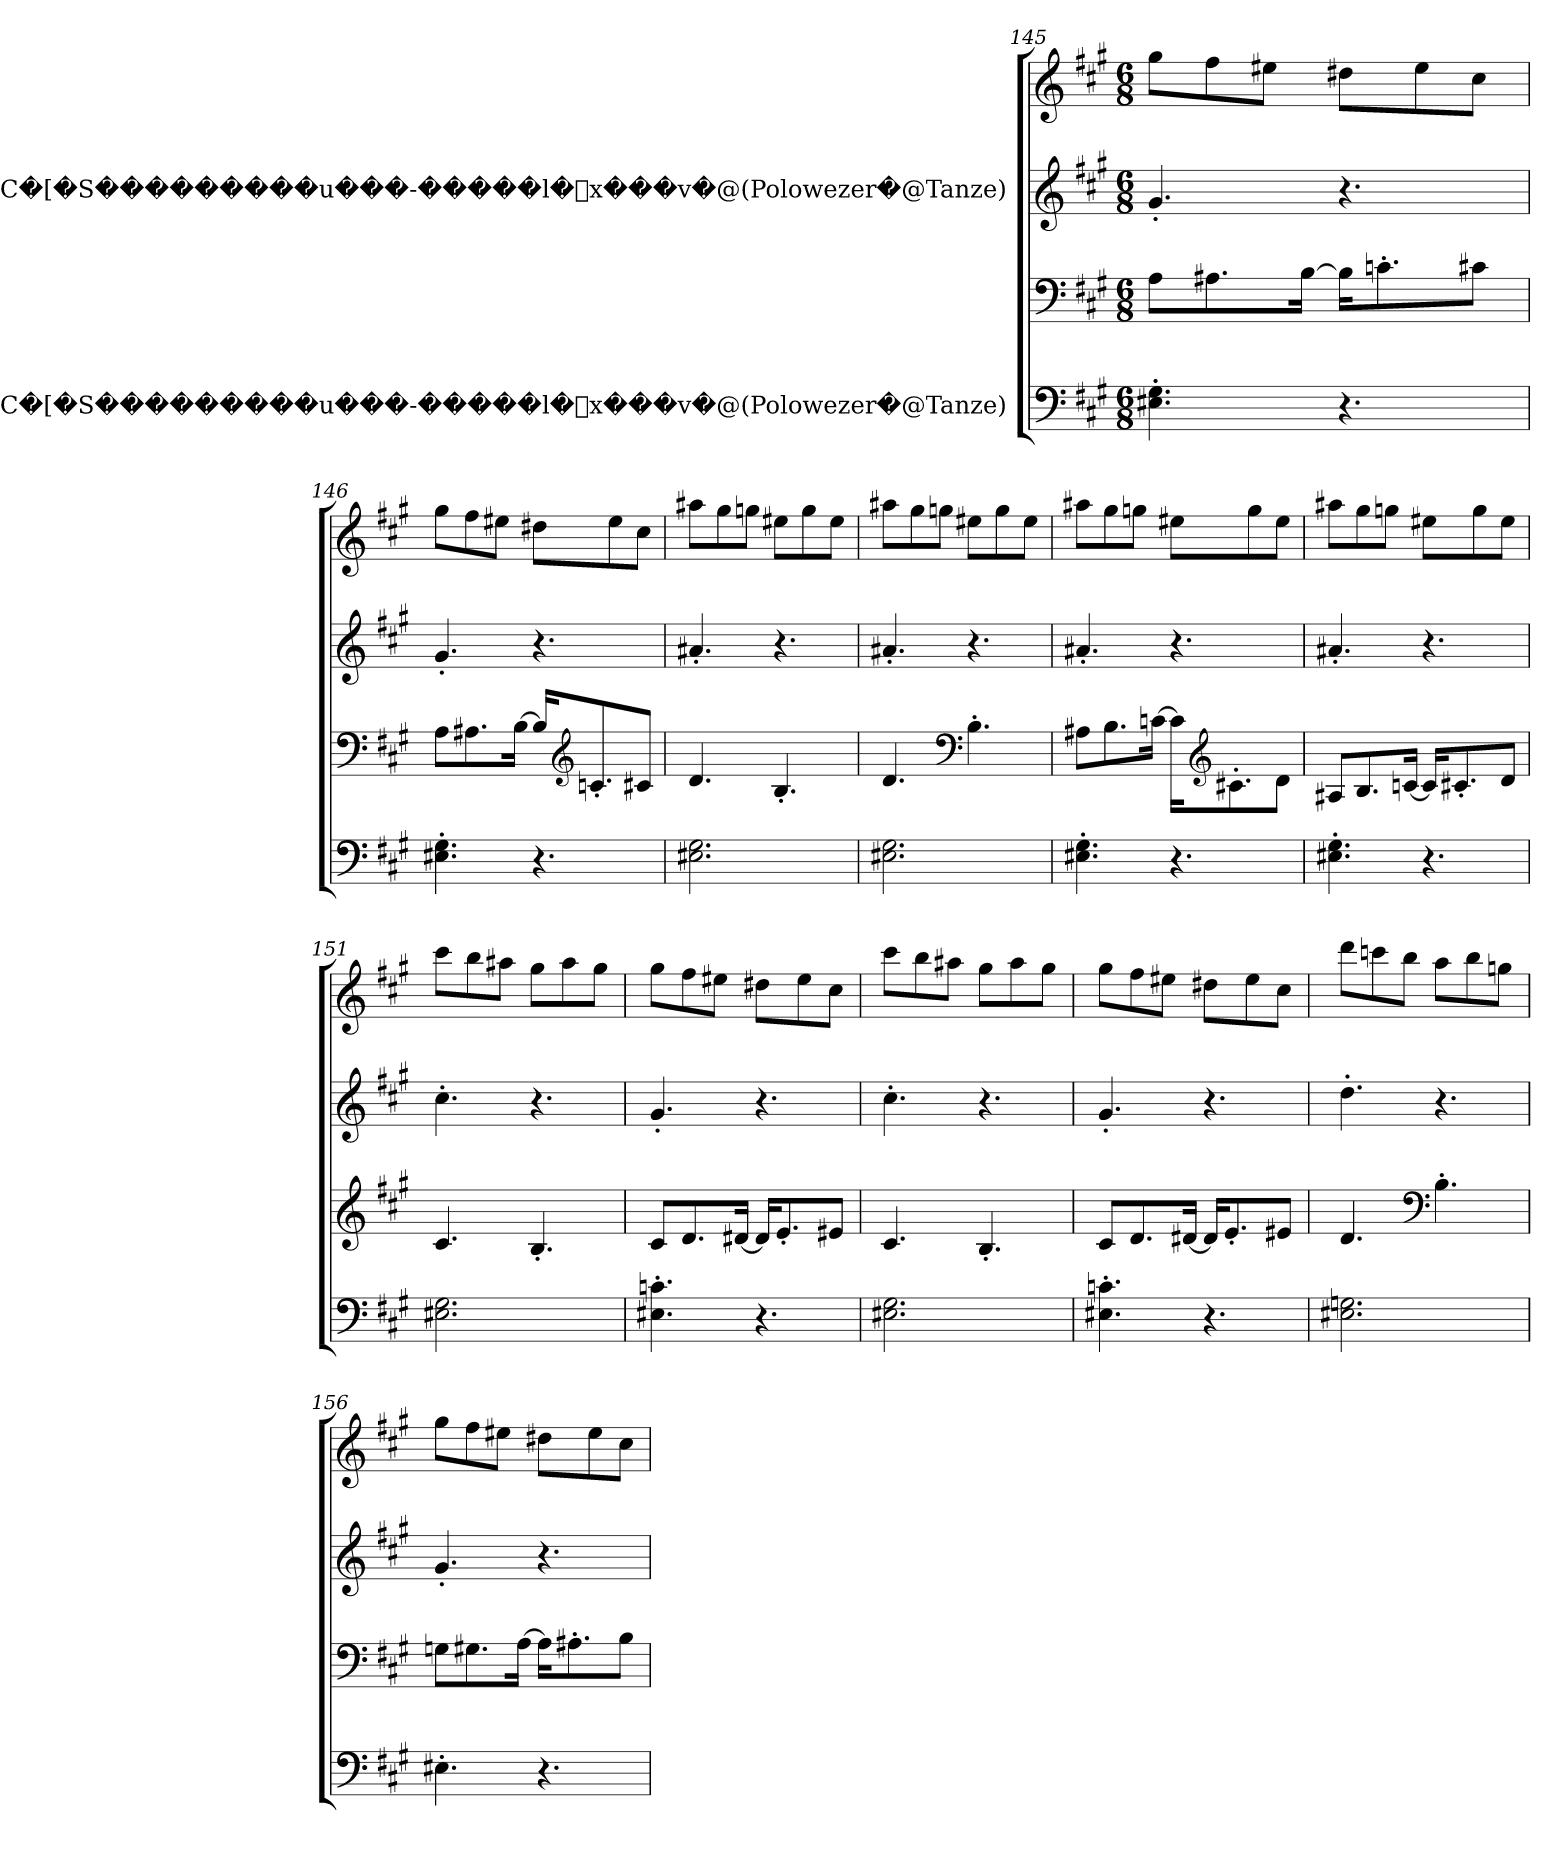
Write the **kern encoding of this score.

**kern	**kern	**kern	**kern
*part2	*part2	*part1	*part1
*staff4	*staff3	*staff2	*staff1
*I"钢琴, �C�[�S���������u���-�����l�ݗx���v�@(Polowezer�@Tanze)	*	*I"钢琴, �C�[�S���������u���-�����l�ݗx���v�@(Polowezer�@Tanze)	*
*clefF4	*clefF4	*clefG2	*clefG2
*k[f#c#g#]	*k[f#c#g#]	*k[f#c#g#]	*k[f#c#g#]
*M6/8	*M6/8	*M6/8	*M6/8
=145	=145	=145	=145
4.E#X\' 4.G#\'	8A\L	4.g#'/	8gg#\L
.	8.A#X\	.	8ff#\
.	.	.	8ee#X\J
.	[16B\Jk	.	.
4.r	16B\KL]	4.r	8dd#X\L
.	8.cn'\	.	.
.	.	.	8ee#\
.	8c#X\J	.	8cc#\J
!!LO:LB:g=z
=146	=146	=146	=146
4.E#X\' 4.G#\'	8A\L	4.g#'/	8gg#\L
.	8.A#X\	.	8ff#\
.	.	.	8ee#X\J
.	[16B\Jk	.	.
4.r	16B/KL]	4.r	8dd#X\L
*	*clefG2	*	*
.	8.cn'/	.	.
.	.	.	8ee#\
.	8c#X/J	.	8cc#\J
=147	=147	=147	=147
2.E#X\ 2.G#\	4.d/	4.a#X'/	8aa#X\L
.	.	.	8gg#\
.	.	.	8ggn\J
.	4.B'/	4.r	8ee#X\L
.	.	.	8gg\
.	.	.	8ee#\J
=148	=148	=148	=148
2.E#X\ 2.G#\	4.d/	4.a#X'/	8aa#X\L
.	.	.	8gg#\
.	.	.	8ggn\J
*	*clefF4	*	*
.	4.B'\	4.r	8ee#X\L
.	.	.	8gg\
.	.	.	8ee#\J
!!LO:LB:g=z
=149	=149	=149	=149
4.E#X\' 4.G#\'	8A#X\L	4.a#X'/	8aa#X\L
.	8.B\	.	8gg#\
.	.	.	8ggn\J
.	[16cn\Jk	.	.
4.r	16c\KL]	4.r	8ee#X\L
*	*clefG2	*	*
.	8.c#X'\	.	.
.	.	.	8gg\
.	8d\J	.	8ee#\J
=150	=150	=150	=150
4.E#X\' 4.G#\'	8A#X/L	4.a#X'/	8aa#X\L
.	8.B/	.	8gg#\
.	.	.	8ggn\J
.	[16cn/Jk	.	.
4.r	16c/KL]	4.r	8ee#X\L
.	8.c#X'/	.	.
.	.	.	8gg\
.	8d/J	.	8ee#\J
=151	=151	=151	=151
2.E#X\ 2.G#\	4.c#/	4.cc#'\	8ccc#\L
.	.	.	8bb\
.	.	.	8aa#X\J
.	4.B'/	4.r	8gg#\L
.	.	.	8aa#\
.	.	.	8gg#\J
=152	=152	=152	=152
4.E#X\' 4.cn\'	8c#/L	4.g#'/	8gg#\L
.	8.d/	.	8ff#\
.	.	.	8ee#X\J
.	[16d#X/Jk	.	.
4.r	16d#/KL]	4.r	8dd#X\L
.	8.e'/	.	.
.	.	.	8ee#\
.	8e#X/J	.	8cc#\J
!!LO:PB:g=z
=153	=153	=153	=153
2.E#X\ 2.G#\	4.c#/	4.cc#'\	8ccc#\L
.	.	.	8bb\
.	.	.	8aa#X\J
.	4.B'/	4.r	8gg#\L
.	.	.	8aa#\
.	.	.	8gg#\J
=154	=154	=154	=154
4.E#X\' 4.cn\'	8c#/L	4.g#'/	8gg#\L
.	8.d/	.	8ff#\
.	.	.	8ee#X\J
.	[16d#X/Jk	.	.
4.r	16d#/KL]	4.r	8dd#X\L
.	8.e'/	.	.
.	.	.	8ee#\
.	8e#X/J	.	8cc#\J
=155	=155	=155	=155
2.E#X\ 2.Gn\	4.d/	4.dd'\	8ddd\L
.	.	.	8cccn\
.	.	.	8bb\J
*	*clefF4	*	*
.	4.B'\	4.r	8aa\L
.	.	.	8bb\
.	.	.	8ggn\J
=156	=156	=156	=156
4.E#X'\	8Gn\L	4.g#'/	8gg#\L
.	8.G#X\	.	8ff#\
.	.	.	8ee#X\J
.	[16A\Jk	.	.
4.r	16A\KL]	4.r	8dd#X\L
.	8.A#X'\	.	.
.	.	.	8ee#\
.	8B\J	.	8cc#\J
=	=	=	=
*-	*-	*-	*-
